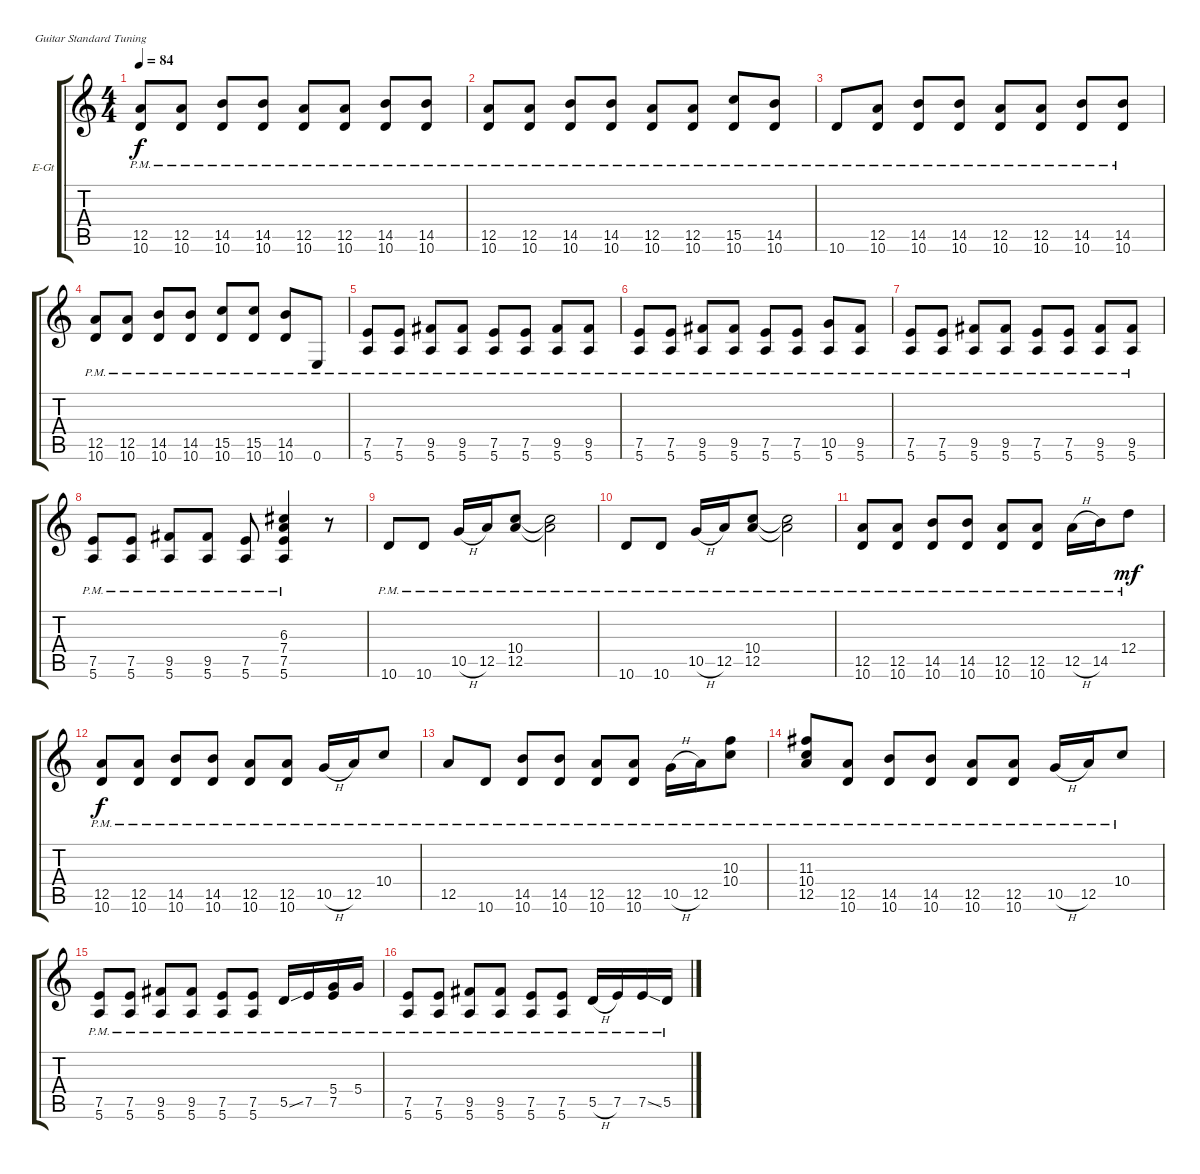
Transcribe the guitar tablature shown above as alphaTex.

\bracketExtendMode groupsimilarinstruments
\firstSystemTrackNameOrientation horizontal
\otherSystemsTrackNameOrientation horizontal
\track ("Guitar 1" "E-Gt") {instrument distortionguitar}
\staff {score tabs}
\tuning (E4 B3 G3 D3 A2 E2)
\ts (4 4)
\tempo 84
\clef g2
\ks c
(12.5{pm} 10.6{pm}).8{dy f} (12.5{pm} 10.6{pm}).8 (14.5{pm} 10.6{pm}).8 (14.5{pm} 10.6{pm}).8 (12.5{pm} 10.6{pm}).8 (12.5{pm} 10.6{pm}).8 (14.5{pm} 10.6{pm}).8 (14.5{pm} 10.6{pm}).8 |
(12.5{pm} 10.6{pm}).8 (12.5{pm} 10.6{pm}).8 (14.5{pm} 10.6{pm}).8 (14.5{pm} 10.6{pm}).8 (12.5{pm} 10.6{pm}).8 (12.5{pm} 10.6{pm}).8 (15.5{pm} 10.6{pm}).8 (14.5{pm} 10.6{pm}).8 |
10.6{pm}.8 (12.5{pm} 10.6{pm}).8 (14.5{pm} 10.6{pm}).8 (14.5{pm} 10.6{pm}).8 (12.5{pm} 10.6{pm}).8 (12.5{pm} 10.6{pm}).8 (14.5{pm} 10.6{pm}).8 (14.5{pm} 10.6{pm}).8 |
(12.5{pm} 10.6{pm}).8 (12.5{pm} 10.6{pm}).8 (14.5{pm} 10.6{pm}).8 (14.5{pm} 10.6{pm}).8 (15.5{pm} 10.6{pm}).8 (15.5{pm} 10.6{pm}).8 (14.5{pm} 10.6{pm}).8 0.6{pm}.8 |
(7.5{pm} 5.6{pm}).8 (7.5{pm} 5.6{pm}).8 (9.5{pm} 5.6{pm}).8 (9.5{pm} 5.6{pm}).8 (7.5{pm} 5.6{pm}).8 (7.5{pm} 5.6{pm}).8 (9.5{pm} 5.6{pm}).8 (9.5{pm} 5.6{pm}).8 |
(7.5{pm} 5.6{pm}).8 (7.5{pm} 5.6{pm}).8 (9.5{pm} 5.6{pm}).8 (9.5{pm} 5.6{pm}).8 (7.5{pm} 5.6{pm}).8 (7.5{pm} 5.6{pm}).8 (10.5{pm} 5.6{pm}).8 (9.5{pm} 5.6{pm}).8 |
(7.5{pm} 5.6{pm}).8 (7.5{pm} 5.6{pm}).8 (9.5{pm} 5.6{pm}).8 (9.5{pm} 5.6{pm}).8 (7.5{pm} 5.6{pm}).8 (7.5{pm} 5.6{pm}).8 (9.5{pm} 5.6{pm}).8 (9.5{pm} 5.6{pm}).8 |
(7.5{pm} 5.6{pm}).8 (7.5{pm} 5.6{pm}).8 (9.5{pm} 5.6{pm}).8 (9.5{pm} 5.6{pm}).8 (7.5{pm} 5.6{pm}).8 (6.3{pm} 7.4{pm} 7.5{pm} 5.6{pm}).4 r.8 |
10.6{pm}.8 10.6{pm}.8 10.5{h pm}.16 12.5{pm}.16 (10.4{pm} 12.5{pm}).8 (10.4{pm t} 12.5{pm t}).2 |
10.6{pm}.8 10.6{pm}.8 10.5{h pm}.16 12.5{pm}.16 (10.4{pm} 12.5{pm}).8 (10.4{pm t} 12.5{pm t}).2 |
(12.5{pm} 10.6{pm}).8 (12.5{pm} 10.6{pm}).8 (14.5{pm} 10.6{pm}).8 (14.5{pm} 10.6{pm}).8 (12.5{pm} 10.6{pm}).8 (12.5{pm} 10.6{pm}).8 12.5{h pm}.16 14.5{pm}.16 12.4{pm}.8{dy mf} |
(12.5{pm} 10.6{pm}).8{dy f} (12.5{pm} 10.6{pm}).8 (14.5{pm} 10.6{pm}).8 (14.5{pm} 10.6{pm}).8 (12.5{pm} 10.6{pm}).8 (12.5{pm} 10.6{pm}).8 10.5{h pm}.16 12.5{pm}.16 10.4{pm}.8 |
12.5{pm}.8 10.6{pm}.8 (14.5{pm} 10.6{pm}).8 (14.5{pm} 10.6{pm}).8 (12.5{pm} 10.6{pm}).8 (12.5{pm} 10.6{pm}).8 10.5{h pm}.16 12.5{pm}.16 (10.3{pm} 10.4{pm}).8 |
(11.3{pm} 10.4{pm} 12.5{pm}).8 (12.5{pm} 10.6{pm}).8 (14.5{pm} 10.6{pm}).8 (14.5{pm} 10.6{pm}).8 (12.5{pm} 10.6{pm}).8 (12.5{pm} 10.6{pm}).8 10.5{h pm}.16 12.5{pm}.16 10.4{pm}.8 |
(7.5{pm} 5.6{pm}).8 (7.5{pm} 5.6{pm}).8 (9.5{pm} 5.6{pm}).8 (9.5{pm} 5.6{pm}).8 (7.5{pm} 5.6{pm}).8 (7.5{pm} 5.6{pm}).8 5.5{ss pm}.16 7.5{pm}.16 (5.4{pm} 7.5{pm}).16 5.4{pm}.16 |
(7.5{pm} 5.6{pm}).8 (7.5{pm} 5.6{pm}).8 (9.5{pm} 5.6{pm}).8 (9.5{pm} 5.6{pm}).8 (7.5{pm} 5.6{pm}).8 (7.5{pm} 5.6{pm}).8 5.5{h pm}.16 7.5{pm}.16 7.5{ss pm}.16 5.5{pm}.16
